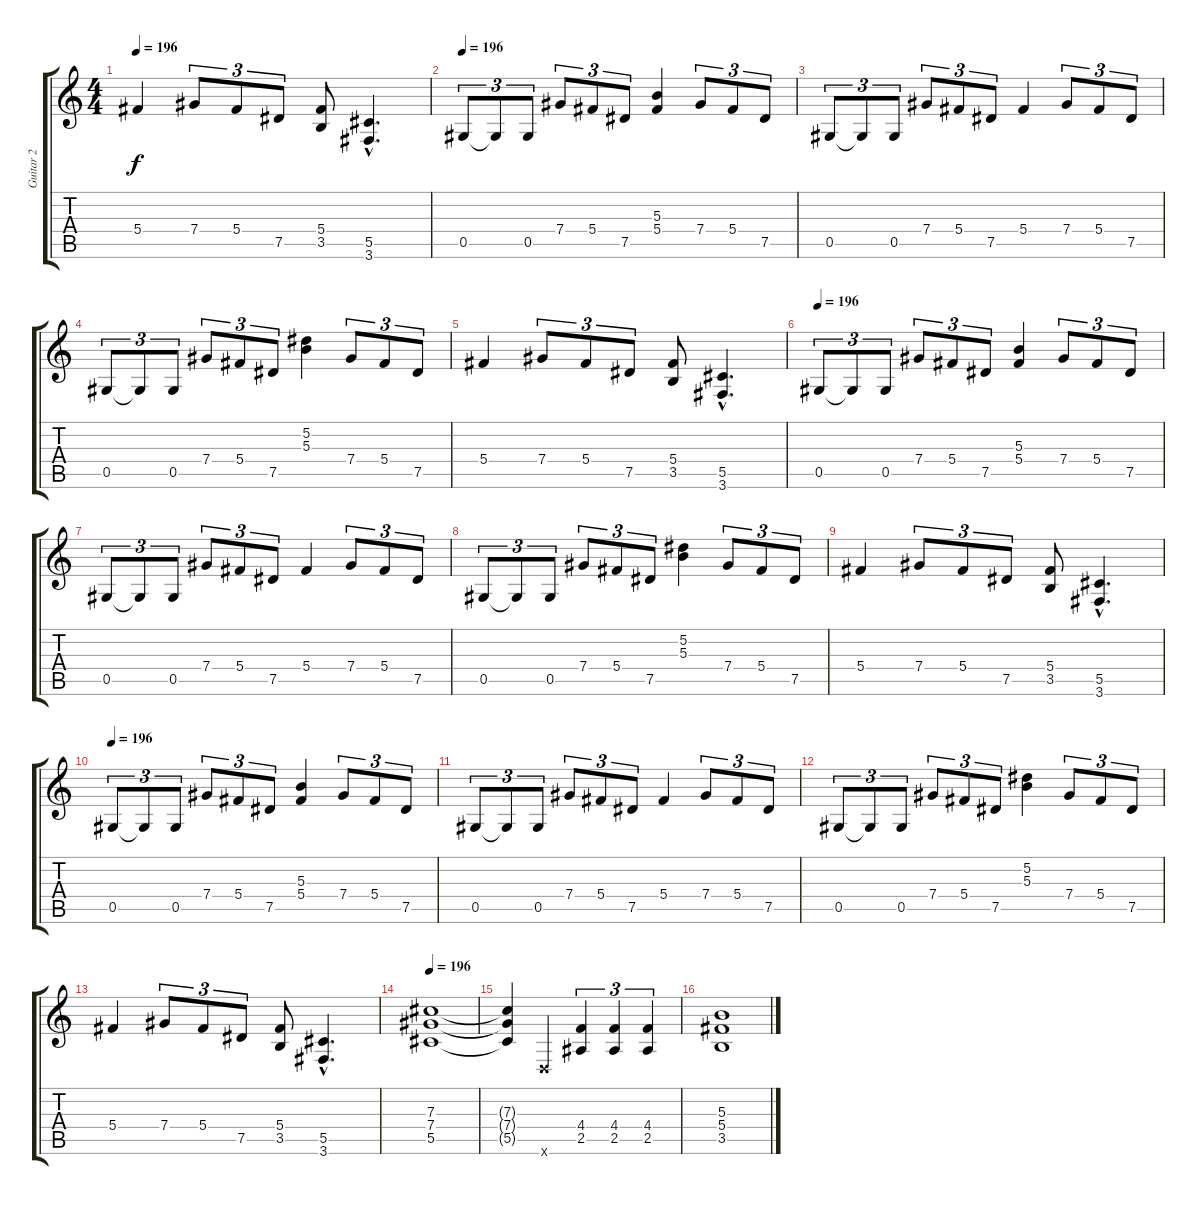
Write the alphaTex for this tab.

\track ("Guitar 2" "Guitar 2") {instrument distortionguitar}
\staff {score tabs}
\tuning (Eb4 Bb3 Gb3 Db3 Ab2 Eb2) {hide}
\ts (4 4)
\tempo 196
\clef g2
\ks c
5.4.4{dy f} 7.4.8{tu (3 2)} 5.4.8{tu (3 2)} 7.5.8{tu (3 2)} (5.4 3.5).8 (5.5{hac} 3.6{hac}).4{d} |
\tempo 196
0.5.8{tu (3 2)} 0.5{t}.8{tu (3 2)} 0.5.8{tu (3 2)} 7.4.8{tu (3 2)} 5.4.8{tu (3 2)} 7.5.8{tu (3 2)} (5.3 5.4).4 7.4.8{tu (3 2)} 5.4.8{tu (3 2)} 7.5.8{tu (3 2)} |
0.5.8{tu (3 2)} 0.5{t}.8{tu (3 2)} 0.5.8{tu (3 2)} 7.4.8{tu (3 2)} 5.4.8{tu (3 2)} 7.5.8{tu (3 2)} 5.4.4 7.4.8{tu (3 2)} 5.4.8{tu (3 2)} 7.5.8{tu (3 2)} |
0.5.8{tu (3 2)} 0.5{t}.8{tu (3 2)} 0.5.8{tu (3 2)} 7.4.8{tu (3 2)} 5.4.8{tu (3 2)} 7.5.8{tu (3 2)} (5.2 5.3).4 7.4.8{tu (3 2)} 5.4.8{tu (3 2)} 7.5.8{tu (3 2)} |
5.4.4 7.4.8{tu (3 2)} 5.4.8{tu (3 2)} 7.5.8{tu (3 2)} (5.4 3.5).8 (5.5{hac} 3.6{hac}).4{d} |
\tempo 196
0.5.8{tu (3 2)} 0.5{t}.8{tu (3 2)} 0.5.8{tu (3 2)} 7.4.8{tu (3 2)} 5.4.8{tu (3 2)} 7.5.8{tu (3 2)} (5.3 5.4).4 7.4.8{tu (3 2)} 5.4.8{tu (3 2)} 7.5.8{tu (3 2)} |
0.5.8{tu (3 2)} 0.5{t}.8{tu (3 2)} 0.5.8{tu (3 2)} 7.4.8{tu (3 2)} 5.4.8{tu (3 2)} 7.5.8{tu (3 2)} 5.4.4 7.4.8{tu (3 2)} 5.4.8{tu (3 2)} 7.5.8{tu (3 2)} |
0.5.8{tu (3 2)} 0.5{t}.8{tu (3 2)} 0.5.8{tu (3 2)} 7.4.8{tu (3 2)} 5.4.8{tu (3 2)} 7.5.8{tu (3 2)} (5.2 5.3).4 7.4.8{tu (3 2)} 5.4.8{tu (3 2)} 7.5.8{tu (3 2)} |
5.4.4 7.4.8{tu (3 2)} 5.4.8{tu (3 2)} 7.5.8{tu (3 2)} (5.4 3.5).8 (5.5{hac} 3.6{hac}).4{d} |
\tempo 196
0.5.8{tu (3 2)} 0.5{t}.8{tu (3 2)} 0.5.8{tu (3 2)} 7.4.8{tu (3 2)} 5.4.8{tu (3 2)} 7.5.8{tu (3 2)} (5.3 5.4).4 7.4.8{tu (3 2)} 5.4.8{tu (3 2)} 7.5.8{tu (3 2)} |
0.5.8{tu (3 2)} 0.5{t}.8{tu (3 2)} 0.5.8{tu (3 2)} 7.4.8{tu (3 2)} 5.4.8{tu (3 2)} 7.5.8{tu (3 2)} 5.4.4 7.4.8{tu (3 2)} 5.4.8{tu (3 2)} 7.5.8{tu (3 2)} |
0.5.8{tu (3 2)} 0.5{t}.8{tu (3 2)} 0.5.8{tu (3 2)} 7.4.8{tu (3 2)} 5.4.8{tu (3 2)} 7.5.8{tu (3 2)} (5.2 5.3).4 7.4.8{tu (3 2)} 5.4.8{tu (3 2)} 7.5.8{tu (3 2)} |
5.4.4 7.4.8{tu (3 2)} 5.4.8{tu (3 2)} 7.5.8{tu (3 2)} (5.4 3.5).8 (5.5{hac} 3.6{hac}).4{d} |
\tempo 196
(7.3 7.4 5.5).1 |
(7.3{t} 7.4{t} 5.5{t}).4 -1.6{x}.4 (4.4 2.5).4{tu (3 2)} (4.4 2.5).4{tu (3 2)} (4.4 2.5).4{tu (3 2)} |
(5.3 5.4 3.5).1
